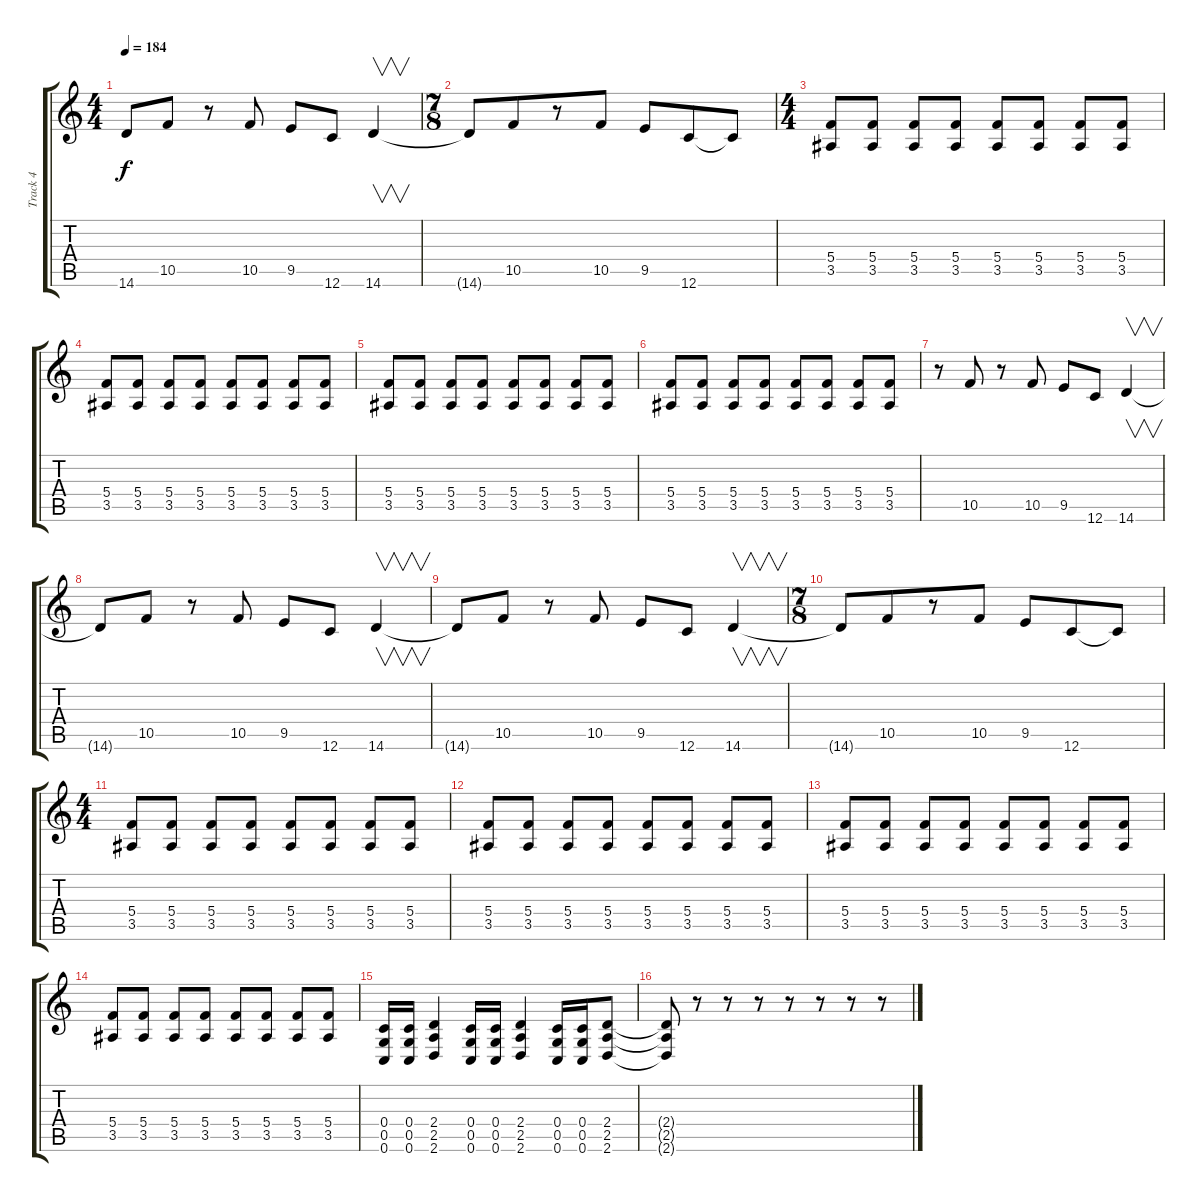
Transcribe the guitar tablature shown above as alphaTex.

\track ("Track 4" "Track 4") {instrument distortionguitar}
\staff {score tabs}
\tuning (D4 A3 F3 C3 G2 C2) {hide}
\ts (4 4)
\tempo 184
\clef g2
\ks c
14.6{t}.8{dy f} 10.5.8 r.8 10.5.8 9.5.8 12.6.8 14.6.4{v} |
\ts (7 8)
14.6{t}.8 10.5.8 r.8 10.5.8 9.5.8 12.6.8 12.6{t}.8 |
\ts (4 4)
(5.4 3.5).8 (5.4 3.5).8 (5.4 3.5).8 (5.4 3.5).8 (5.4 3.5).8 (5.4 3.5).8 (5.4 3.5).8 (5.4 3.5).8 |
(5.4 3.5).8 (5.4 3.5).8 (5.4 3.5).8 (5.4 3.5).8 (5.4 3.5).8 (5.4 3.5).8 (5.4 3.5).8 (5.4 3.5).8 |
(5.4 3.5).8 (5.4 3.5).8 (5.4 3.5).8 (5.4 3.5).8 (5.4 3.5).8 (5.4 3.5).8 (5.4 3.5).8 (5.4 3.5).8 |
(5.4 3.5).8 (5.4 3.5).8 (5.4 3.5).8 (5.4 3.5).8 (5.4 3.5).8 (5.4 3.5).8 (5.4 3.5).8 (5.4 3.5).8 |
r.8 10.5.8 r.8 10.5.8 9.5.8 12.6.8 14.6.4{v} |
14.6{t}.8 10.5.8 r.8 10.5.8 9.5.8 12.6.8 14.6.4{v} |
14.6{t}.8 10.5.8 r.8 10.5.8 9.5.8 12.6.8 14.6.4{v} |
\ts (7 8)
14.6{t}.8 10.5.8 r.8 10.5.8 9.5.8 12.6.8 12.6{t}.8 |
\ts (4 4)
(5.4 3.5).8 (5.4 3.5).8 (5.4 3.5).8 (5.4 3.5).8 (5.4 3.5).8 (5.4 3.5).8 (5.4 3.5).8 (5.4 3.5).8 |
(5.4 3.5).8 (5.4 3.5).8 (5.4 3.5).8 (5.4 3.5).8 (5.4 3.5).8 (5.4 3.5).8 (5.4 3.5).8 (5.4 3.5).8 |
(5.4 3.5).8 (5.4 3.5).8 (5.4 3.5).8 (5.4 3.5).8 (5.4 3.5).8 (5.4 3.5).8 (5.4 3.5).8 (5.4 3.5).8 |
(5.4 3.5).8 (5.4 3.5).8 (5.4 3.5).8 (5.4 3.5).8 (5.4 3.5).8 (5.4 3.5).8 (5.4 3.5).8 (5.4 3.5).8 |
(0.4 0.5 0.6).16 (0.4 0.5 0.6).16 (2.4 2.5 2.6).4 (0.4 0.5 0.6).16 (0.4 0.5 0.6).16 (2.4 2.5 2.6).4 (0.4 0.5 0.6).16 (0.4 0.5 0.6).16 (2.4 2.5 2.6).8 |
(2.4{t} 2.5{t} 2.6{t}).8 r.8 r.8 r.8 r.8 r.8 r.8 r.8
